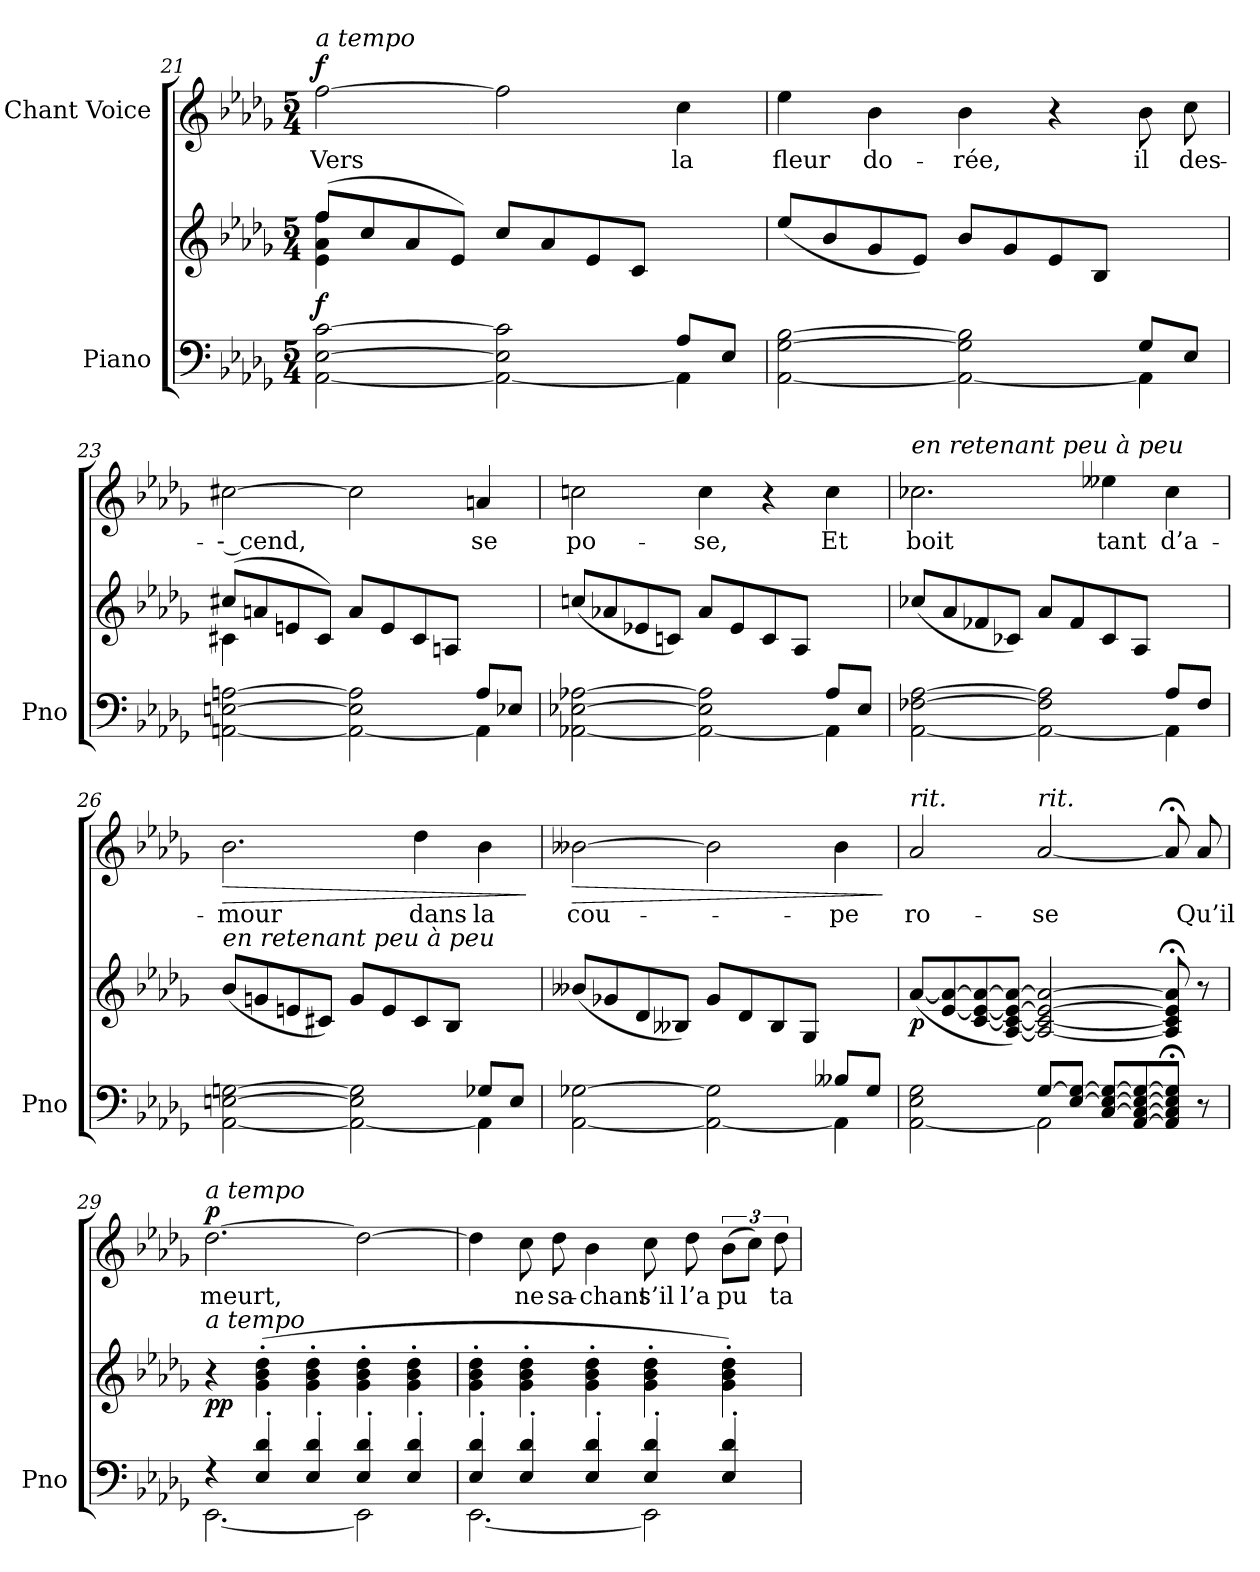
**kern	**kern	**dynam	**kern	**text	**dynam
*part2	*part2	*part2	*part1	*part1	*part1
*staff3	*staff2	*staff2/3	*staff1	*staff1	*staff1
*I"Piano	*	*	*I"Chant Voice	*	*
*I'Pno	*	*	*	*	*
*clefF4	*clefG2	*	*clefG2	*	*
*k[b-e-a-d-g-]	*k[b-e-a-d-g-]	*	*k[b-e-a-d-g-]	*	*
*M5/4	*M5/4	*	*M5/4	*	*
=21	=21	=21	=21	=21	=21
*^	*^	*	*	*	*
!	!	!	!	!	!LO:TX:a:i:t=a tempo	!	!
!	!	!	!	!LO:DY:b	!	!	!LO:DY:a
1ryy	[2AA-\ [2E-\ [2c\	(<8ff/L	4e-\ 4a-\ 4ff\	f	[2ff\	Vers	f
.	.	8cc/	.	.	.	.	.
.	.	8a-/	4ryy	.	.	.	.
.	.	8e-/J)	.	.	.	.	.
.	2AA-\_ 2E-\] 2c\]	(<8cc/L	2.ryy	.	2ff\]	.	.
.	.	8a-/	.	.	.	.	.
.	.	8e-/	.	.	.	.	.
.	.	8c/J	.	.	.	.	.
8A-/L	4AA-\]	4ryy	.	.	4cc\	la	.
8E-/J)	.	.	.	.	.	.	.
*	*	*v	*v	*	*	*	*
=22	=22	=22	=22	=22	=22	=22
1ryy	[2AA-\ [2G-\ [2B-\	(8ee-/L	.	4ee-\	fleur	.
.	.	8b-/	.	.	.	.
.	.	8g-/	.	4b-\	do-	.
.	.	8e-/J)	.	.	.	.
.	2AA-\_ 2G-\] 2B-\]	(<8b-/L	.	4b-\	-rée,	.
.	.	8g-/	.	.	.	.
.	.	8e-/	.	4r	.	.
.	.	8B-/J	.	.	.	.
8G-/L	4AA-\]	4ryy	.	8b-\	il	.
8E-/J)	.	.	.	8cc\	des-	.
=23	=23	=23	=23	=23	=23	=23
*	*	*^	*	*	*	*
1ryy	[2AAn\ [2En\ [2An\	(<8cc#X/L	4c#X\	.	[2cc#X\	-- cend,	.
.	.	8an/	.	.	.	.	.
.	.	8en/	4ryy	.	.	.	.
.	.	8c#/J)	.	.	.	.	.
.	2AA\_ 2E\] 2A\]	(<8a/L	2.ryy	.	2cc#\]	.	.
.	.	8e/	.	.	.	.	.
.	.	8c#/	.	.	.	.	.
.	.	8An/J	.	.	.	.	.
8A/L	4AA\])	4ryy	.	.	4an/	se	.
8E-X/J	.	.	.	.	.	.	.
*	*	*v	*v	*	*	*	*
=24	=24	=24	=24	=24	=24	=24
1ryy	[2AA-X\ [2E-X\ [2A-X\	(8ccn/L	.	2ccn\	po-	.
.	.	8a-X/	.	.	.	.
.	.	8e-X/	.	.	.	.
.	.	8cn/J)	.	.	.	.
.	2AA-\_ 2E-\] 2A-\]	(8a-/L	.	4cc\	-se,	.
.	.	8e-/	.	.	.	.
.	.	8c/	.	4r	.	.
.	.	8A-/J	.	.	.	.
8A-/L)	4AA-\]	4ryy	.	4cc\	Et	.
8E-/J	.	.	.	.	.	.
=25	=25	=25	=25	=25	=25	=25
!	!	!	!	!LO:TX:a:i:t=en retenant peu à peu	!	!
1ryy	[2AA-\ [2F-X\ [2A-\	(8cc-X/L	.	2.cc-X\	boit	.
.	.	8a-/	.	.	.	.
.	.	8f-X/	.	.	.	.
.	.	8c-X/J)	.	.	.	.
.	2AA-\_ 2F-\] 2A-\]	(8a-/L	.	.	.	.
.	.	8f-/	.	.	.	.
.	.	8c-/	.	4ee--X\	tant	.
.	.	8A-/J	.	.	.	.
8A-/L)	4AA-\]	4ryy	.	4cc-\	d’a-	.
8F-/J	.	.	.	.	.	.
=26	=26	=26	=26	=26	=26	=26
!	!	!LO:TX:a:i:t=en retenant peu à peu	!	!	!	!
!	!	!	!	!	!	!LO:HP:b
1ryy	[2AA-\ [2En\ [2Gn\	(8b-/L	.	2.b-\	-mour	>
.	.	8gn/	.	.	.	.
.	.	8en/	.	.	.	.
.	.	8c#X/J)	.	.	.	.
.	2AA-\_ 2E\] 2G\]	(8g/L	.	.	.	.
.	.	8e/	.	.	.	.
.	.	8c#/	.	4dd-\	dans	.
.	.	8B-/J	.	.	.	.
8G-X/L	4AA-\]	4ryy	.	4b-\	la	.
8E/J)	.	.	.	.	.	.
*v	*v	*	*	*	*	*
.	.	.	.	.	]
=27	=27	=27	=27	=27	=27
*^	*	*	*	*	*
!	!	!	!	!	!	!LO:HP:b
1ryy	[2AA-\ [2G-X\	(8b--X/L	.	[2b--X\	cou-	>
.	.	8g-X/	.	.	.	.
.	.	8d-/	.	.	.	.
.	.	8B--X/J)	.	.	.	.
.	2AA-\_ 2G-\]	(<8g-/L	.	2b--\]	.	.
.	.	8d-/	.	.	.	.
.	.	8B--/	.	.	.	.
.	.	8G-/J	.	.	.	.
8B--X/L	4AA-\]	4ryy	.	4b--\	-pe	.
8G-/J)	.	.	.	.	.	.
*v	*v	*	*	*	*	*
.	.	.	.	.	]
=28	=28	=28	=28	=28	=28
*^	*	*	*	*	*
!	!	!	!	!LO:TX:a:i:t=rit.	!	!
!	!	!	!LO:DY:b	!	!	!
[<2AA-\ 2E-\ 2G-\	2ryy	([8a-/L	p	2a-/	ro-	.
.	.	[8e-/ 8a-/_	.	.	.	.
.	.	[8c/ 8e-/_ 8a-/_	.	.	.	.
.	.	[8A-/ 8c/_ 8e-/_ 8a-/_J)	.	.	.	.
!	!	!	!	!LO:TX:a:i:t=rit.	!	!
[8G-/L	2AA-\]	2A-/_ 2c/_ 2e-/_ 2a-/_	.	[2a-/	-se	.
[8E-/ 8G-/_J	.	.	.	.	.	.
[8C/ 8E-/_ 8G-/_L	.	.	.	.	.	.
[8AA-/ 8C/_ 8E-/_ 8G-/_	.	.	.	.	.	.
8AA-/];< 8C/];< 8E-/];< 8G-/];<J	4ryy	8A-/];< 8c/];< 8e-/];< 8a-/];<	.	8a-;</]	.	.
8r	.	8r	.	8a-/	Qu’il	.
=29	=29	=29	=29	=29	=29	=29
!	!	!	!	!LO:TX:a:i:t=a tempo	!	!
!	!	!LO:TX:a:i:t=a tempo	!	!	!	!
!	!	!	!LO:DY:b	!	!	!LO:DY:a
4r	[2.EE-\	4r	pp	[2.dd-\	meurt,	p
4E-/' 4d-/'	.	(4g-\' 4b-\' 4dd-\'	.	.	.	.
4E-/' 4d-/'	.	4g-\' 4b-\' 4dd-\'	.	.	.	.
4E-/' 4d-/'	2EE-\]	4g-\' 4b-\' 4dd-\'	.	2dd-\_	.	.
4E-/' 4d-/'	.	4g-\' 4b-\' 4dd-\'	.	.	.	.
=30	=30	=30	=30	=30	=30	=30
4E-/' 4d-/'	[2.EE-\	4g-\' 4b-\' 4dd-\'	.	4dd-\]	.	.
4E-/' 4d-/'	.	4g-\' 4b-\' 4dd-\'	.	8cc\	ne	.
.	.	.	.	8dd-\	sa-	.
4E-/' 4d-/'	.	4g-\' 4b-\' 4dd-\'	.	4b-\	-chant	.
4E-/' 4d-/'	2EE-\]	4g-\' 4b-\' 4dd-\'	.	8cc\	s’il	.
.	.	.	.	8dd-\	l’a	.
4E-/' 4d-/'	.	4g-\' 4b-\' 4dd-\')	.	(12b-\L	-pu	.
.	.	.	.	12cc\J)	.	.
.	.	.	.	12dd-\	ta-	.
*v	*v	*	*	*	*	*
=	=	=	=	=	=
*-	*-	*-	*-	*-	*-
